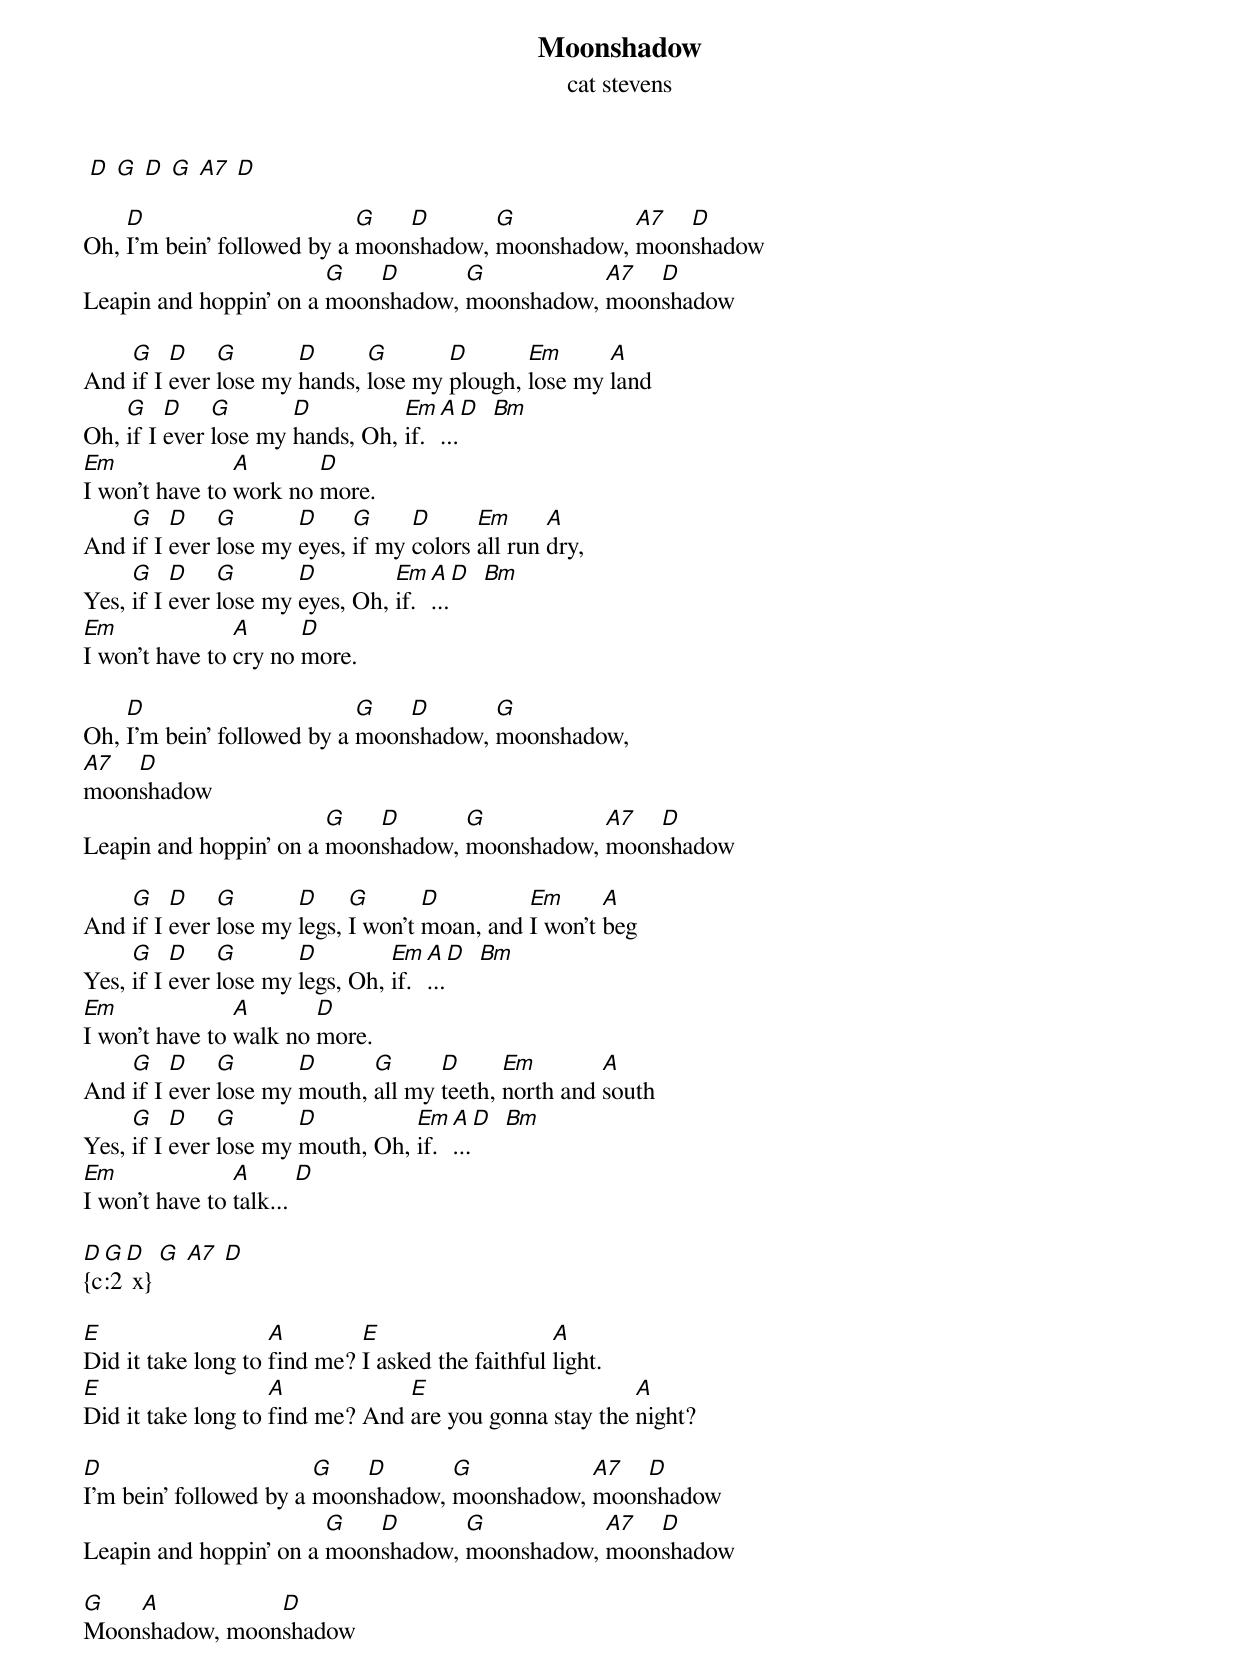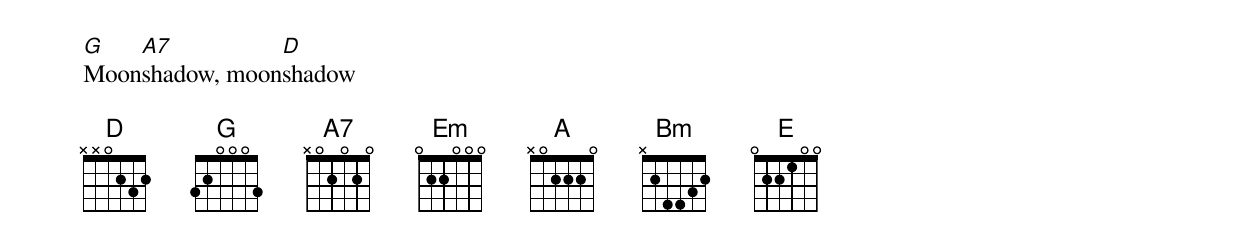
{title: Moonshadow}
{subtitle: cat stevens}
 [D] [G] [D] [G] [A7] [D]

Oh, [D]I'm bein' followed by a [G]moon[D]shadow, [G]moonshadow, [A7]moon[D]shadow
Leapin and hoppin' on a [G]moon[D]shadow, [G]moonshadow, [A7]moon[D]shadow

And [G]if I [D]ever [G]lose my [D]hands, [G]lose my [D]plough, [Em]lose my [A]land
Oh, [G]if I [D]ever [G]lose my [D]hands, Oh, [Em]if.[A]...[D]  [Bm]
[Em]I won't have to [A]work no [D]more.
And [G]if I [D]ever [G]lose my [D]eyes, [G]if my [D]colors [Em]all run [A]dry,
Yes, [G]if I [D]ever [G]lose my [D]eyes, Oh, [Em]if.[A]...[D]  [Bm]
[Em]I won't have to [A]cry no [D]more.

Oh, [D]I'm bein' followed by a [G]moon[D]shadow, [G]moonshadow,
[A7]moon[D]shadow
Leapin and hoppin' on a [G]moon[D]shadow, [G]moonshadow, [A7]moon[D]shadow

And [G]if I [D]ever [G]lose my [D]legs, [G]I won't [D]moan, and [Em]I won't [A]beg
Yes, [G]if I [D]ever [G]lose my [D]legs, Oh, [Em]if.[A]...[D]  [Bm]
[Em]I won't have to [A]walk no [D]more.
And [G]if I [D]ever [G]lose my [D]mouth, [G]all my [D]teeth, [Em]north and [A]south
Yes, [G]if I [D]ever [G]lose my [D]mouth, Oh, [Em]if.[A]...[D]  [Bm]
[Em]I won't have to [A]talk... [D]

[D]{c[G]:2[D] x} [G] [A7] [D]

[E]Did it take long to [A]find me? [E]I asked the faithful [A]light.
[E]Did it take long to [A]find me? And [E]are you gonna stay the [A]night?

[D]I'm bein' followed by a [G]moon[D]shadow, [G]moonshadow, [A7]moon[D]shadow
Leapin and hoppin' on a [G]moon[D]shadow, [G]moonshadow, [A7]moon[D]shadow

[G]Moon[A]shadow, moon[D]shadow
[G]Moon[A7]shadow, moon[D]shadow

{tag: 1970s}
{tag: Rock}
